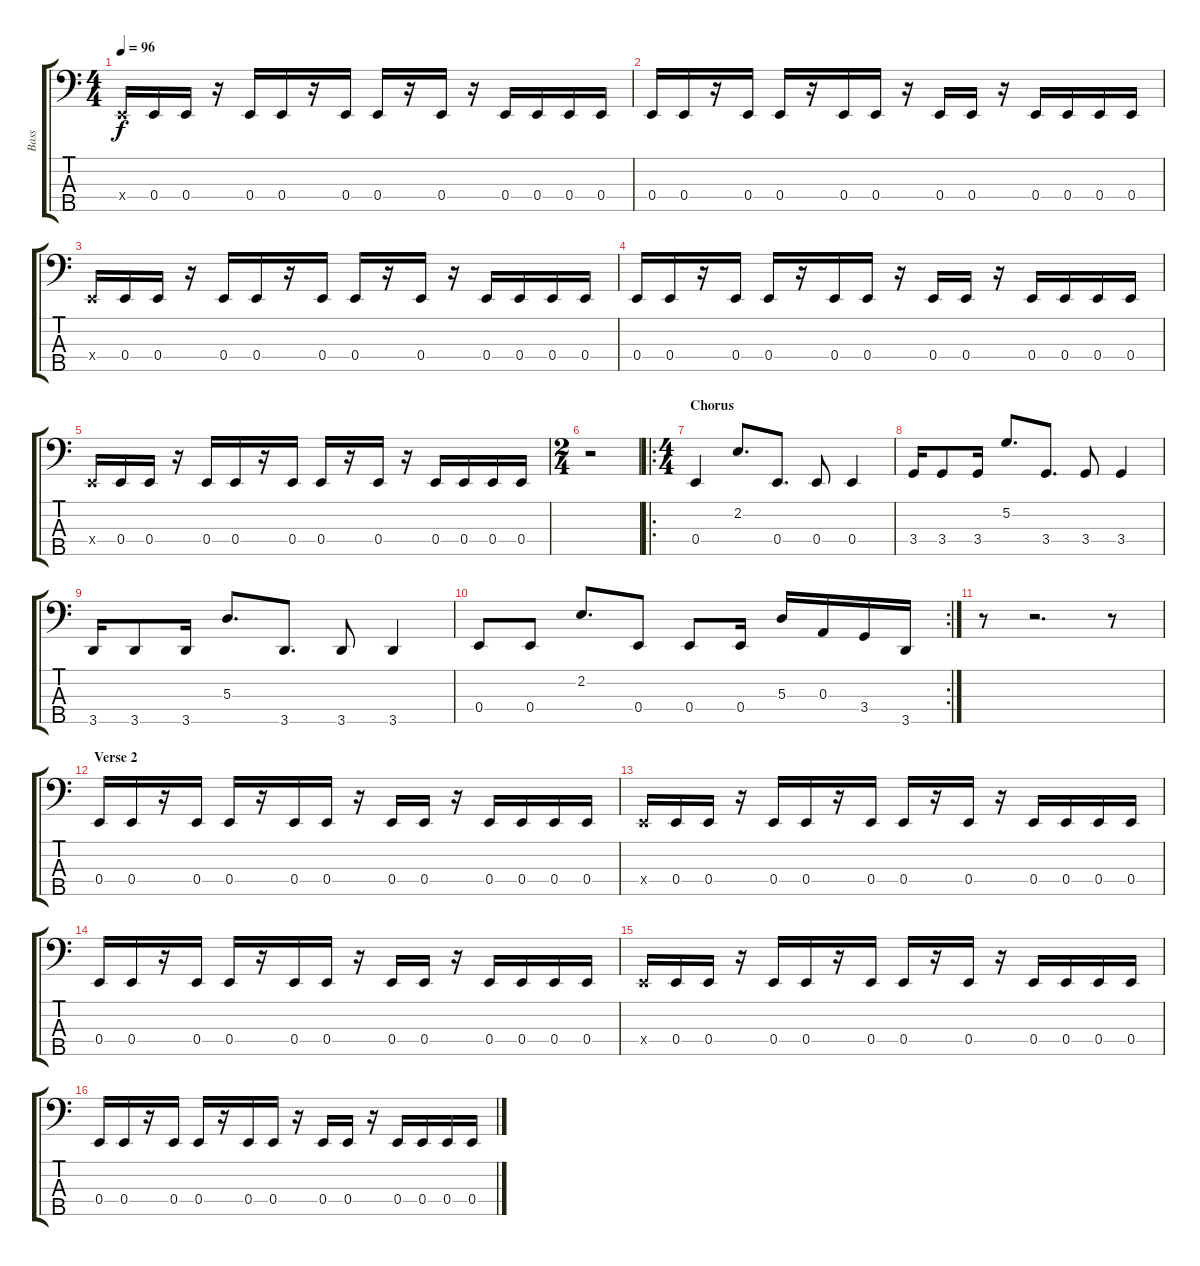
\track ("Bass" "Bass") {instrument electricbassfinger}
\staff {score tabs}
\tuning (G2 D2 A1 E1 B0) {hide}
\ts (4 4)
\tempo 96
\clef f4
\ks c
0.4{x}.16{dy f} 0.4.16 0.4.16 r.16 0.4.16 0.4.16 r.16 0.4.16 0.4.16 r.16 0.4.16 r.16 0.4.16 0.4.16 0.4.16 0.4.16 |
0.4.16 0.4.16 r.16 0.4.16 0.4.16 r.16 0.4.16 0.4.16 r.16 0.4.16 0.4.16 r.16 0.4.16 0.4.16 0.4.16 0.4.16 |
0.4{x}.16 0.4.16 0.4.16 r.16 0.4.16 0.4.16 r.16 0.4.16 0.4.16 r.16 0.4.16 r.16 0.4.16 0.4.16 0.4.16 0.4.16 |
0.4.16 0.4.16 r.16 0.4.16 0.4.16 r.16 0.4.16 0.4.16 r.16 0.4.16 0.4.16 r.16 0.4.16 0.4.16 0.4.16 0.4.16 |
0.4{x}.16 0.4.16 0.4.16 r.16 0.4.16 0.4.16 r.16 0.4.16 0.4.16 r.16 0.4.16 r.16 0.4.16 0.4.16 0.4.16 0.4.16 |
\ts (2 4)
r.2 |
\ro
\ts (4 4)
\section ("" "Chorus")
0.4.4 2.2.8{d} 0.4.8{d} 0.4.8 0.4.4 |
3.4.16 3.4.8 3.4.16 5.2.8{d} 3.4.8{d} 3.4.8 3.4.4 |
3.5.16 3.5.8 3.5.16 5.3.8{d} 3.5.8{d} 3.5.8 3.5.4 |
\rc 2
0.4.8 0.4.8 2.2.8{d} 0.4.8 0.4.8 0.4.16 5.3.16 0.3.16 3.4.16 3.5.16 |
r.8 r.2{d} r.8 |
\section ("" "Verse 2")
0.4.16 0.4.16 r.16 0.4.16 0.4.16 r.16 0.4.16 0.4.16 r.16 0.4.16 0.4.16 r.16 0.4.16 0.4.16 0.4.16 0.4.16 |
0.4{x}.16 0.4.16 0.4.16 r.16 0.4.16 0.4.16 r.16 0.4.16 0.4.16 r.16 0.4.16 r.16 0.4.16 0.4.16 0.4.16 0.4.16 |
0.4.16 0.4.16 r.16 0.4.16 0.4.16 r.16 0.4.16 0.4.16 r.16 0.4.16 0.4.16 r.16 0.4.16 0.4.16 0.4.16 0.4.16 |
0.4{x}.16 0.4.16 0.4.16 r.16 0.4.16 0.4.16 r.16 0.4.16 0.4.16 r.16 0.4.16 r.16 0.4.16 0.4.16 0.4.16 0.4.16 |
0.4.16 0.4.16 r.16 0.4.16 0.4.16 r.16 0.4.16 0.4.16 r.16 0.4.16 0.4.16 r.16 0.4.16 0.4.16 0.4.16 0.4.16
